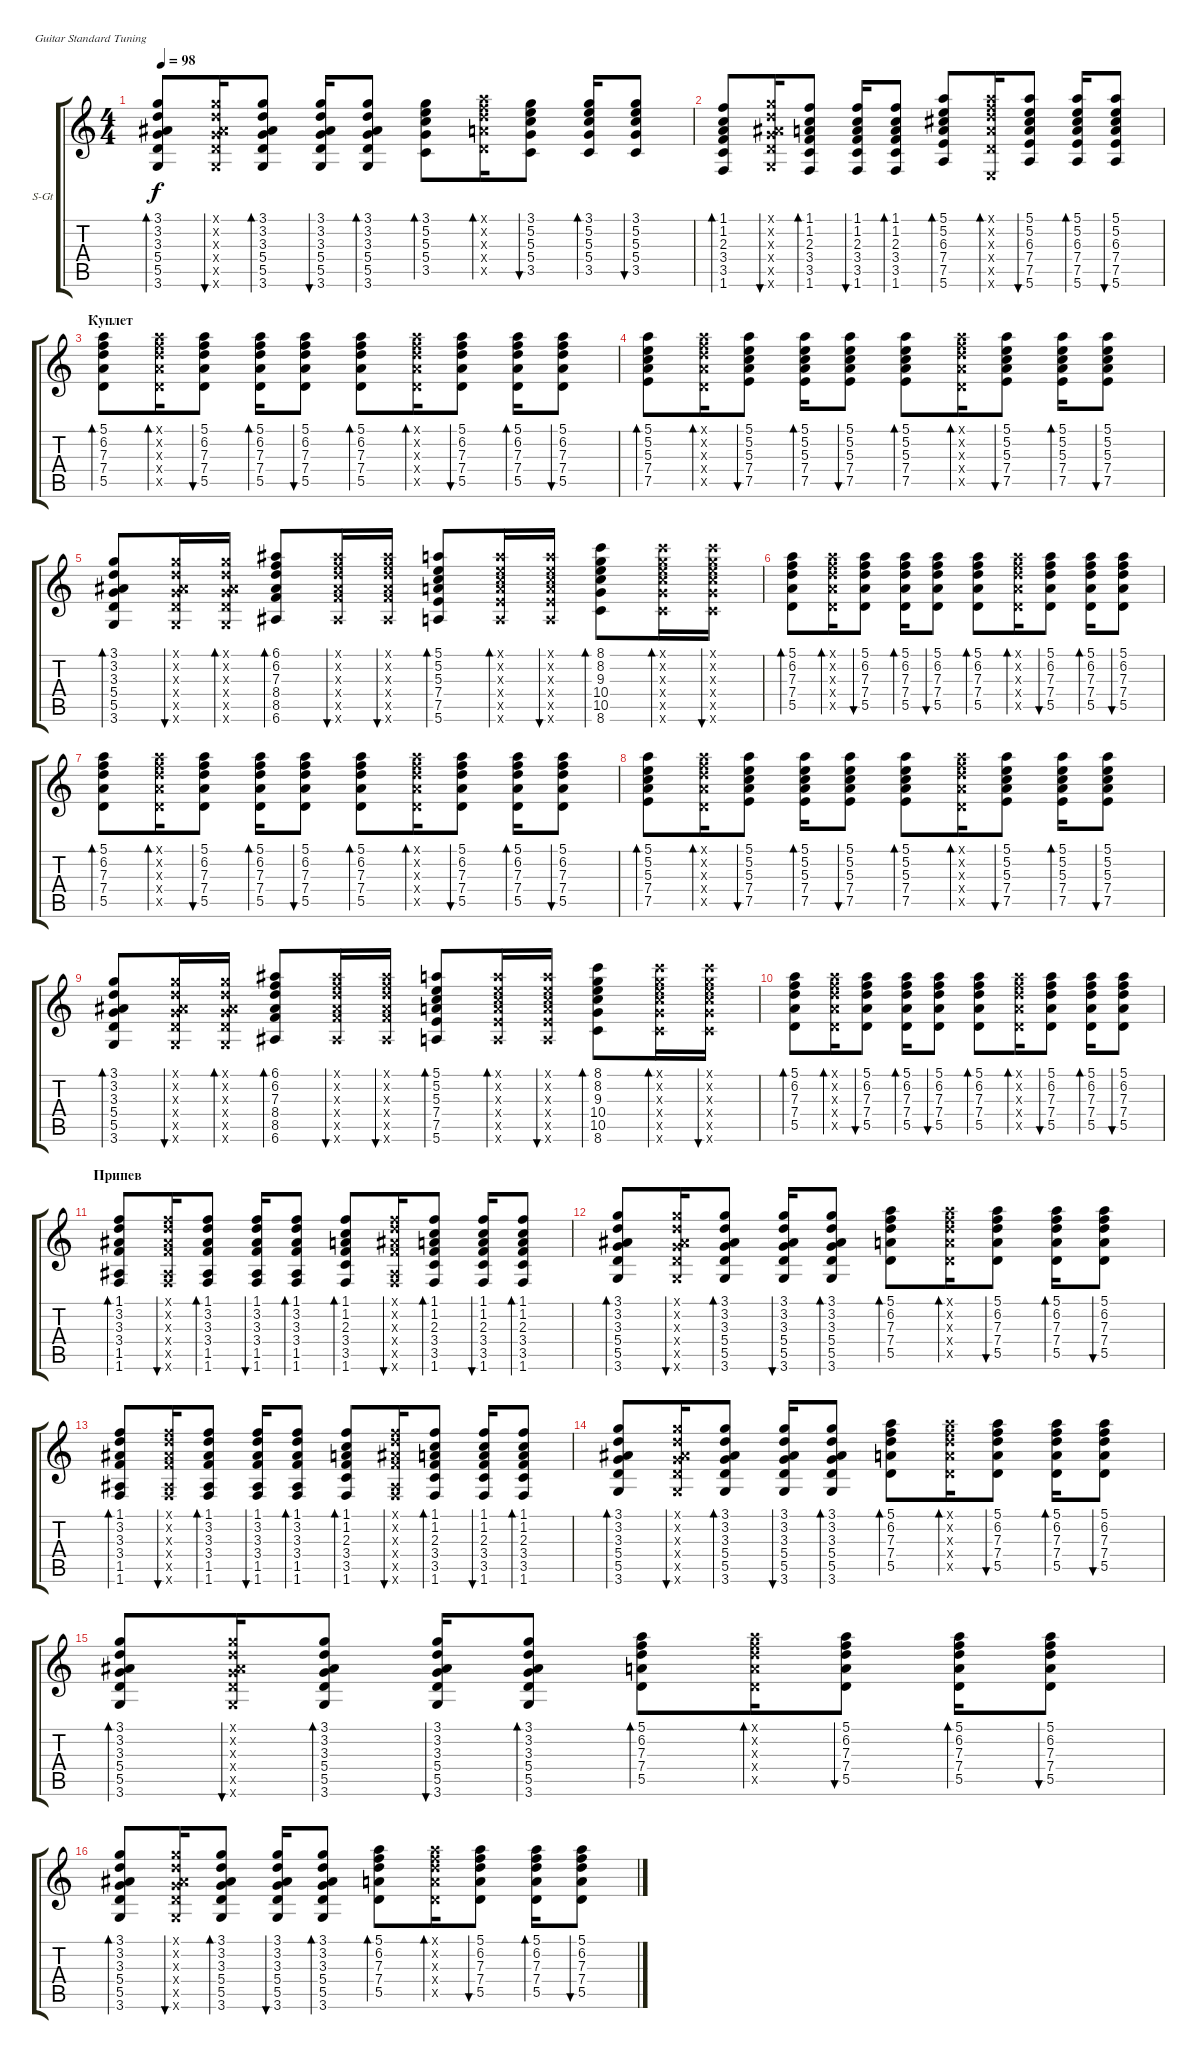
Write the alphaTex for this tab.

\defaultSystemsLayout 4
\bracketExtendMode groupsimilarinstruments
\firstSystemTrackNameOrientation horizontal
\otherSystemsTrackNameOrientation horizontal
\track ("В. Бутусов (гитара)" "S-Gt") {instrument acousticguitarsteel}
\staff {score tabs}
\tuning (E4 B3 G3 D3 A2 E2)
\ts (4 4)
\tempo 98
\clef g2
\ks c
(3.6 5.5 5.4 3.3 3.2 3.1).8{bd 30 dy f} (3.6{x} 5.5{x} 5.4{x} 3.3{x} 3.2{x} 3.1{x}).16{bu 30} (3.6 5.5 5.4 3.3 3.2 3.1).8{bd 30} (3.6 5.5 5.4 3.3 3.2 3.1).16{bu 30} (3.6 5.5 5.4 3.3 3.2 3.1).8{bd 30} (3.5 5.4 5.3 5.2 3.1).8{bd 30} (5.5{x} 7.4{x} 7.3{x} 6.2{x} 5.1{x}).16{bd 30} (3.5 5.4 5.3 5.2 3.1).8{bu 31} (3.5 5.4 5.3 5.2 3.1).16{bd 30} (3.5 5.4 5.3 5.2 3.1).8{bu 31} |
(1.6 3.5 3.4 2.3 1.2 1.1).8{bd 30} (3.6{x} 5.5{x} 5.4{x} 3.3{x} 3.2{x} 3.1{x}).16{bu 30} (1.6 3.5 3.4 2.3 1.2 1.1).8{bd 30} (1.6 3.5 3.4 2.3 1.2 1.1).16{bu 30} (1.6 3.5 3.4 2.3 1.2 1.1).8{bd 30} (7.5 7.4 6.3 5.2 5.1 5.6).8{bd 30} (5.5{x} 7.4{x} 7.3{x} 6.2{x} 5.1{x} 0.6{x}).16{bd 30} (7.5 7.4 6.3 5.2 5.1 5.6).8{bu 31} (7.5 7.4 6.3 5.2 5.1 5.6).16{bd 30} (7.5 7.4 6.3 5.2 5.1 5.6).8{bu 31} |
\section ("" "Куплет")
(5.5 7.4 7.3 6.2 5.1).8{bd 30} (5.5{x} 7.4{x} 7.3{x} 6.2{x} 5.1{x}).16{bd 30} (5.5 7.4 7.3 6.2 5.1).8{bu 31} (5.5 7.4 7.3 6.2 5.1).16{bd 30} (5.5 7.4 7.3 6.2 5.1).8{bu 31} (5.5 7.4 7.3 6.2 5.1).8{bd 30} (5.5{x} 7.4{x} 7.3{x} 6.2{x} 5.1{x}).16{bd 30} (5.5 7.4 7.3 6.2 5.1).8{bu 31} (5.5 7.4 7.3 6.2 5.1).16{bd 30} (5.5 7.4 7.3 6.2 5.1).8{bu 31} |
(7.5 7.4 5.3 5.2 5.1).8{bd 30} (5.5{x} 7.4{x} 7.3{x} 6.2{x} 5.1{x}).16{bd 30} (7.5 7.4 5.3 5.2 5.1).8{bu 31} (7.5 7.4 5.3 5.2 5.1).16{bd 30} (7.5 7.4 5.3 5.2 5.1).8{bu 31} (7.5 7.4 5.3 5.2 5.1).8{bd 30} (5.5{x} 7.4{x} 7.3{x} 6.2{x} 5.1{x}).16{bd 30} (7.5 7.4 5.3 5.2 5.1).8{bu 31} (7.5 7.4 5.3 5.2 5.1).16{bd 30} (7.5 7.4 5.3 5.2 5.1).8{bu 31} |
(3.6 5.5 5.4 3.3 3.2 3.1).8{bd 30} (3.6{x} 5.5{x} 5.4{x} 3.3{x} 3.2{x} 3.1{x}).16{bu 30} (3.6{x} 5.5{x} 5.4{x} 3.3{x} 3.2{x} 3.1{x}).16{bd 30} (6.6 8.5 8.4 7.3 6.2 6.1).8{bd 30} (6.6{x} 8.5{x} 8.4{x} 7.3{x} 6.2{x} 6.1{x}).16{bu 30} (6.6{x} 8.5{x} 8.4{x} 7.3{x} 6.2{x} 6.1{x}).16{bu 30} (5.6 7.5 7.4 5.3 5.1 5.2).8{bd 30} (5.6{x} 7.5{x} 7.4{x} 5.3{x} 5.1{x} 5.2{x}).16{bd 30} (5.6{x} 7.5{x} 7.4{x} 5.3{x} 5.1{x} 5.2{x}).16{bu 30} (8.6 10.5 10.4 9.3 8.2 8.1).8{bd 30} (8.6{x} 10.5{x} 10.4{x} 9.3{x} 8.2{x} 8.1{x}).16{bd 30} (8.6{x} 10.5{x} 10.4{x} 9.3{x} 8.2{x} 8.1{x}).16{bu 30} |
(5.5 7.4 7.3 6.2 5.1).8{bd 30} (5.5{x} 7.4{x} 7.3{x} 6.2{x} 5.1{x}).16{bd 30} (5.5 7.4 7.3 6.2 5.1).8{bu 31} (5.5 7.4 7.3 6.2 5.1).16{bd 30} (5.5 7.4 7.3 6.2 5.1).8{bu 31} (5.5 7.4 7.3 6.2 5.1).8{bd 30} (5.5{x} 7.4{x} 7.3{x} 6.2{x} 5.1{x}).16{bd 30} (5.5 7.4 7.3 6.2 5.1).8{bu 31} (5.5 7.4 7.3 6.2 5.1).16{bd 30} (5.5 7.4 7.3 6.2 5.1).8{bu 31} |
(5.5 7.4 7.3 6.2 5.1).8{bd 30} (5.5{x} 7.4{x} 7.3{x} 6.2{x} 5.1{x}).16{bd 30} (5.5 7.4 7.3 6.2 5.1).8{bu 31} (5.5 7.4 7.3 6.2 5.1).16{bd 30} (5.5 7.4 7.3 6.2 5.1).8{bu 31} (5.5 7.4 7.3 6.2 5.1).8{bd 30} (5.5{x} 7.4{x} 7.3{x} 6.2{x} 5.1{x}).16{bd 30} (5.5 7.4 7.3 6.2 5.1).8{bu 31} (5.5 7.4 7.3 6.2 5.1).16{bd 30} (5.5 7.4 7.3 6.2 5.1).8{bu 31} |
(7.5 7.4 5.3 5.2 5.1).8{bd 30} (5.5{x} 7.4{x} 7.3{x} 6.2{x} 5.1{x}).16{bd 30} (7.5 7.4 5.3 5.2 5.1).8{bu 31} (7.5 7.4 5.3 5.2 5.1).16{bd 30} (7.5 7.4 5.3 5.2 5.1).8{bu 31} (7.5 7.4 5.3 5.2 5.1).8{bd 30} (5.5{x} 7.4{x} 7.3{x} 6.2{x} 5.1{x}).16{bd 30} (7.5 7.4 5.3 5.2 5.1).8{bu 31} (7.5 7.4 5.3 5.2 5.1).16{bd 30} (7.5 7.4 5.3 5.2 5.1).8{bu 31} |
(3.6 5.5 5.4 3.3 3.2 3.1).8{bd 30} (3.6{x} 5.5{x} 5.4{x} 3.3{x} 3.2{x} 3.1{x}).16{bu 30} (3.6{x} 5.5{x} 5.4{x} 3.3{x} 3.2{x} 3.1{x}).16{bd 30} (6.6 8.5 8.4 7.3 6.2 6.1).8{bd 30} (6.6{x} 8.5{x} 8.4{x} 7.3{x} 6.2{x} 6.1{x}).16{bu 30} (6.6{x} 8.5{x} 8.4{x} 7.3{x} 6.2{x} 6.1{x}).16{bu 30} (5.6 7.5 7.4 5.3 5.1 5.2).8{bd 30} (5.6{x} 7.5{x} 7.4{x} 5.3{x} 5.1{x} 5.2{x}).16{bd 30} (5.6{x} 7.5{x} 7.4{x} 5.3{x} 5.1{x} 5.2{x}).16{bu 30} (8.6 10.5 10.4 9.3 8.2 8.1).8{bd 30} (8.6{x} 10.5{x} 10.4{x} 9.3{x} 8.2{x} 8.1{x}).16{bd 30} (8.6{x} 10.5{x} 10.4{x} 9.3{x} 8.2{x} 8.1{x}).16{bu 30} |
(5.5 7.4 7.3 6.2 5.1).8{bd 30} (5.5{x} 7.4{x} 7.3{x} 6.2{x} 5.1{x}).16{bd 30} (5.5 7.4 7.3 6.2 5.1).8{bu 31} (5.5 7.4 7.3 6.2 5.1).16{bd 30} (5.5 7.4 7.3 6.2 5.1).8{bu 31} (5.5 7.4 7.3 6.2 5.1).8{bd 30} (5.5{x} 7.4{x} 7.3{x} 6.2{x} 5.1{x}).16{bd 30} (5.5 7.4 7.3 6.2 5.1).8{bu 31} (5.5 7.4 7.3 6.2 5.1).16{bd 30} (5.5 7.4 7.3 6.2 5.1).8{bu 31} |
\section ("" "Припев")
(3.2 3.3 3.4 1.5 1.6 1.1).8{bd 33} (3.2{x} 3.3{x} 3.4{x} 1.5{x} 1.6{x} 1.1{x}).16{bu 33} (3.2 3.3 3.4 1.5 1.6 1.1).8{bd 33} (3.2 3.3 3.4 1.5 1.6 1.1).16{bu 33} (3.2 3.3 3.4 1.5 1.6 1.1).8{bd 33} (1.2 2.3 3.4 3.5 1.6 1.1).8{bd 33} (3.2{x} 3.3{x} 3.4{x} 1.5{x} 1.6{x} 1.1{x}).16{bu 33} (1.2 2.3 3.4 3.5 1.6 1.1).8{bd 33} (1.2 2.3 3.4 3.5 1.6 1.1).16{bu 33} (1.2 2.3 3.4 3.5 1.6 1.1).8{bd 33} |
(3.6 5.5 5.4 3.3 3.2 3.1).8{bd 30} (3.6{x} 5.5{x} 5.4{x} 3.3{x} 3.2{x} 3.1{x}).16{bu 30} (3.6 5.5 5.4 3.3 3.2 3.1).8{bd 30} (3.6 5.5 5.4 3.3 3.2 3.1).16{bu 30} (3.6 5.5 5.4 3.3 3.2 3.1).8{bd 30} (5.5 7.4 7.3 6.2 5.1).8{bd 30} (5.5{x} 7.4{x} 7.3{x} 6.2{x} 5.1{x}).16{bd 30} (5.5 7.4 7.3 6.2 5.1).8{bu 31} (5.5 7.4 7.3 6.2 5.1).16{bd 30} (5.5 7.4 7.3 6.2 5.1).8{bu 31} |
(3.2 3.3 3.4 1.5 1.6 1.1).8{bd 33} (3.2{x} 3.3{x} 3.4{x} 1.5{x} 1.6{x} 1.1{x}).16{bu 33} (3.2 3.3 3.4 1.5 1.6 1.1).8{bd 33} (3.2 3.3 3.4 1.5 1.6 1.1).16{bu 33} (3.2 3.3 3.4 1.5 1.6 1.1).8{bd 33} (1.2 2.3 3.4 3.5 1.6 1.1).8{bd 33} (3.2{x} 3.3{x} 3.4{x} 1.5{x} 1.6{x} 1.1{x}).16{bu 33} (1.2 2.3 3.4 3.5 1.6 1.1).8{bd 33} (1.2 2.3 3.4 3.5 1.6 1.1).16{bu 33} (1.2 2.3 3.4 3.5 1.6 1.1).8{bd 33} |
(3.6 5.5 5.4 3.3 3.2 3.1).8{bd 30} (3.6{x} 5.5{x} 5.4{x} 3.3{x} 3.2{x} 3.1{x}).16{bu 30} (3.6 5.5 5.4 3.3 3.2 3.1).8{bd 30} (3.6 5.5 5.4 3.3 3.2 3.1).16{bu 30} (3.6 5.5 5.4 3.3 3.2 3.1).8{bd 30} (5.5 7.4 7.3 6.2 5.1).8{bd 30} (5.5{x} 7.4{x} 7.3{x} 6.2{x} 5.1{x}).16{bd 30} (5.5 7.4 7.3 6.2 5.1).8{bu 31} (5.5 7.4 7.3 6.2 5.1).16{bd 30} (5.5 7.4 7.3 6.2 5.1).8{bu 31} |
(3.6 5.5 5.4 3.3 3.2 3.1).8{bd 30} (3.6{x} 5.5{x} 5.4{x} 3.3{x} 3.2{x} 3.1{x}).16{bu 30} (3.6 5.5 5.4 3.3 3.2 3.1).8{bd 30} (3.6 5.5 5.4 3.3 3.2 3.1).16{bu 30} (3.6 5.5 5.4 3.3 3.2 3.1).8{bd 30} (5.5 7.4 7.3 6.2 5.1).8{bd 30} (5.5{x} 7.4{x} 7.3{x} 6.2{x} 5.1{x}).16{bd 30} (5.5 7.4 7.3 6.2 5.1).8{bu 31} (5.5 7.4 7.3 6.2 5.1).16{bd 30} (5.5 7.4 7.3 6.2 5.1).8{bu 31} |
(3.6 5.5 5.4 3.3 3.2 3.1).8{bd 30} (3.6{x} 5.5{x} 5.4{x} 3.3{x} 3.2{x} 3.1{x}).16{bu 30} (3.6 5.5 5.4 3.3 3.2 3.1).8{bd 30} (3.6 5.5 5.4 3.3 3.2 3.1).16{bu 30} (3.6 5.5 5.4 3.3 3.2 3.1).8{bd 30} (5.5 7.4 7.3 6.2 5.1).8{bd 30} (5.5{x} 7.4{x} 7.3{x} 6.2{x} 5.1{x}).16{bd 30} (5.5 7.4 7.3 6.2 5.1).8{bu 31} (5.5 7.4 7.3 6.2 5.1).16{bd 30} (5.5 7.4 7.3 6.2 5.1).8{bu 31}
